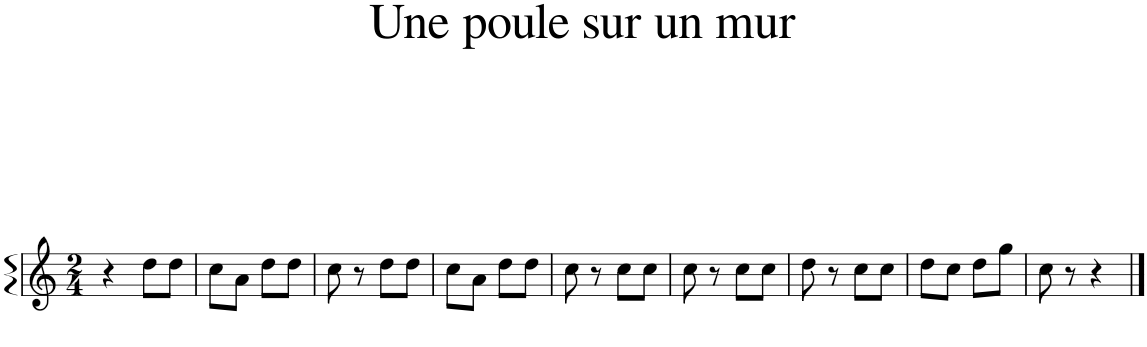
**kern
*part1
*staff1
*I"Harp
*I'Hrp.
*clefG2
*k[]
*M2/4
=1
4r
8dd\L
8dd\J
=2
8cc\L
8a\J
8dd\L
8dd\J
=3
8cc\
8r
8dd\L
8dd\J
=4
8cc\L
8a\J
8dd\L
8dd\J
=5
8cc\
8r
8cc\L
8cc\J
=6
8cc\
8r
8cc\L
8cc\J
=7
8dd\
8r
8cc\L
8cc\J
=8
8dd\L
8cc\J
8dd\L
8gg\J
=9
8cc\
8r
4r
==
*-
